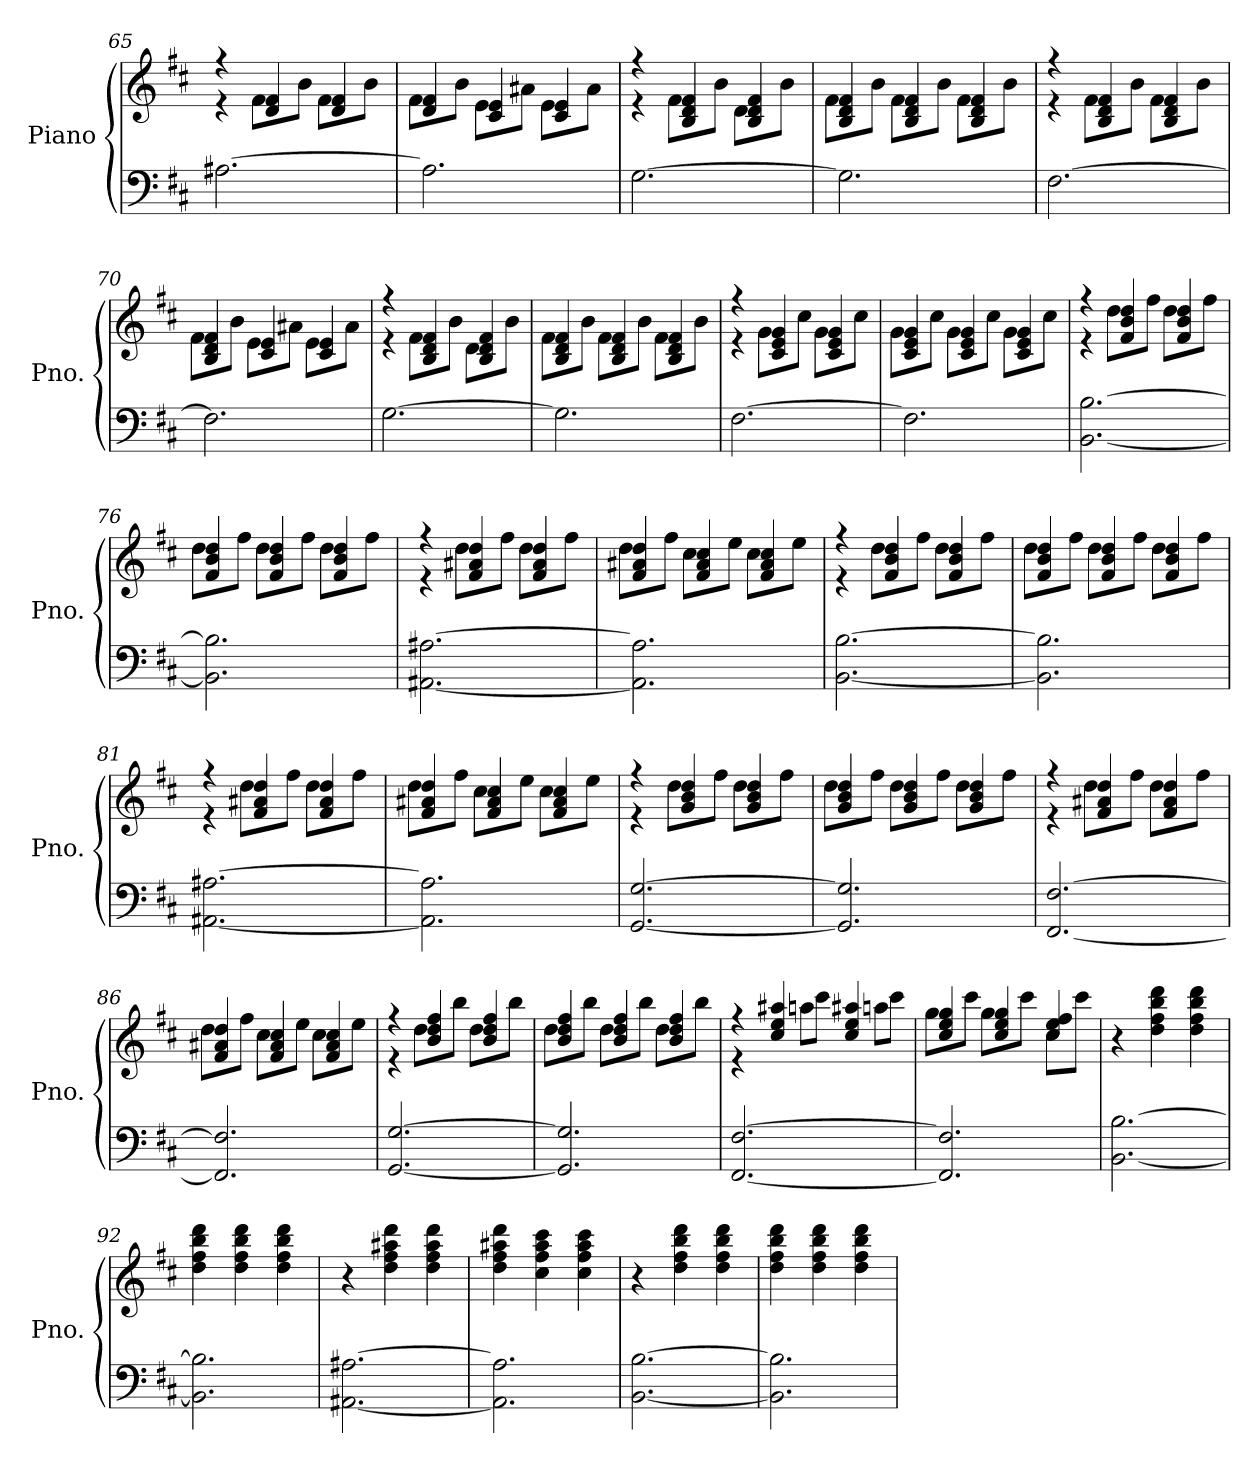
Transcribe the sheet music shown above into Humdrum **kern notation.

**kern	**kern
*part1	*part1
*staff2	*staff1
*I"Piano	*
*I'Pno.	*
*clefF4	*clefG2
*k[f#c#]	*k[f#c#]
*D:	*D:
=65	=65
*	*^
[2.A#X\	4r	4r
.	4d/ 4f#/	8f#\L
.	.	8b\J
.	4d/ 4f#/	8f#\L
.	.	8b\J
=66	=66	=66
2.A#\]	4d/ 4f#/	8f#\L
.	.	8b\J
.	4c#/ 4e/	8e\L
.	.	8a#X\J
.	4c#/ 4e/	8e\L
.	.	8a#\J
=67	=67	=67
[2.G\	4r	4r
.	4B/ 4d/ 4f#/	8f#\L
.	.	8b\J
.	4B/ 4d/ 4f#/	8d\L
.	.	8b\J
=68	=68	=68
2.G\]	4B/ 4d/ 4f#/	8f#\L
.	.	8b\J
.	4B/ 4d/ 4f#/	8f#\L
.	.	8b\J
.	4B/ 4d/ 4f#/	8f#\L
.	.	8b\J
=69	=69	=69
[2.F#\	4r	4r
.	4B/ 4d/ 4f#/	8f#\L
.	.	8b\J
.	4B/ 4d/ 4f#/	8f#\L
.	.	8b\J
!!LO:LB:g=z	!!
=70	=70	=70
2.F#\]	4B/ 4d/ 4f#/	8f#\L
.	.	8b\J
.	4c#/ 4e/	8e\L
.	.	8a#X\J
.	4c#/ 4e/	8e\L
.	.	8a#\J
=71	=71	=71
[2.G\	4r	4r
.	4B/ 4d/ 4f#/	8f#\L
.	.	8b\J
.	4B/ 4d/ 4f#/	8d\L
.	.	8b\J
=72	=72	=72
2.G\]	4B/ 4d/ 4f#/	8f#\L
.	.	8b\J
.	4B/ 4d/ 4f#/	8f#\L
.	.	8b\J
.	4B/ 4d/ 4f#/	8f#\L
.	.	8b\J
=73	=73	=73
[2.F#\	4r	4r
.	4c#/ 4e/ 4g/	8g\L
.	.	8cc#\J
.	4c#/ 4e/ 4g/	8g\L
.	.	8cc#\J
=74	=74	=74
2.F#\]	4c#/ 4e/ 4g/	8g\L
.	.	8cc#\J
.	4c#/ 4e/ 4g/	8g\L
.	.	8cc#\J
.	4c#/ 4e/ 4g/	8g\L
.	.	8cc#\J
=75	=75	=75
[2.BB\ [2.B\	4r	4r
.	4f#/ 4b/ 4dd/	8dd\L
.	.	8ff#\J
.	4f#/ 4b/ 4dd/	8dd\L
.	.	8ff#\J
!!LO:LB:g=z	!!
=76	=76	=76
2.BB\] 2.B\]	4f#/ 4b/ 4dd/	8dd\L
.	.	8ff#\J
.	4f#/ 4b/ 4dd/	8dd\L
.	.	8ff#\J
.	4f#/ 4b/ 4dd/	8dd\L
.	.	8ff#\J
=77	=77	=77
[2.AA#X\ [2.A#X\	4r	4r
.	4f#/ 4a#X/ 4dd/	8dd\L
.	.	8ff#\J
.	4f#/ 4a#/ 4dd/	8dd\L
.	.	8ff#\J
=78	=78	=78
2.AA#\] 2.A#\]	4f#/ 4a#X/ 4dd/	8dd\L
.	.	8ff#\J
.	4f#/ 4a#/ 4cc#/	8cc#\L
.	.	8ee\J
.	4f#/ 4a#/ 4cc#/	8cc#\L
.	.	8ee\J
=79	=79	=79
[2.BB\ [2.B\	4r	4r
.	4f#/ 4b/ 4dd/	8dd\L
.	.	8ff#\J
.	4f#/ 4b/ 4dd/	8dd\L
.	.	8ff#\J
=80	=80	=80
2.BB\] 2.B\]	4f#/ 4b/ 4dd/	8dd\L
.	.	8ff#\J
.	4f#/ 4b/ 4dd/	8dd\L
.	.	8ff#\J
.	4f#/ 4b/ 4dd/	8dd\L
.	.	8ff#\J
=81	=81	=81
[2.AA#X\ [2.A#X\	4r	4r
.	4f#/ 4a#X/ 4dd/	8dd\L
.	.	8ff#\J
.	4f#/ 4a#/ 4dd/	8dd\L
.	.	8ff#\J
!!LO:LB:g=z	!!
=82	=82	=82
2.AA#\] 2.A#\]	4f#/ 4a#X/ 4dd/	8dd\L
.	.	8ff#\J
.	4f#/ 4a#/ 4cc#/	8cc#\L
.	.	8ee\J
.	4f#/ 4a#/ 4cc#/	8cc#\L
.	.	8ee\J
=83	=83	=83
[2.GG/ [2.G/	4r	4r
.	4g/ 4b/ 4dd/	8dd\L
.	.	8ff#\J
.	4g/ 4b/ 4dd/	8dd\L
.	.	8ff#\J
=84	=84	=84
2.GG/] 2.G/]	4g/ 4b/ 4dd/	8dd\L
.	.	8ff#\J
.	4g/ 4b/ 4dd/	8dd\L
.	.	8ff#\J
.	4g/ 4b/ 4dd/	8dd\L
.	.	8ff#\J
=85	=85	=85
[2.FF#/ [2.F#/	4r	4r
.	4f#/ 4a#X/ 4dd/	8dd\L
.	.	8ff#\J
.	4f#/ 4a#/ 4dd/	8dd\L
.	.	8ff#\J
=86	=86	=86
2.FF#/] 2.F#/]	4f#/ 4a#X/ 4dd/	8dd\L
.	.	8ff#\J
.	4f#/ 4a#/ 4cc#/	8cc#\L
.	.	8ee\J
.	4f#/ 4a#/ 4cc#/	8cc#\L
.	.	8ee\J
=87	=87	=87
[2.GG/ [2.G/	4r	4r
.	4b/ 4dd/ 4ff#/	8dd\L
.	.	8bb\J
.	4b/ 4dd/ 4ff#/	8dd\L
.	.	8bb\J
!!LO:LB:g=z	!!
=88	=88	=88
2.GG/] 2.G/]	4b/ 4dd/ 4ff#/	8dd\L
.	.	8bb\J
.	4b/ 4dd/ 4ff#/	8dd\L
.	.	8bb\J
.	4b/ 4dd/ 4ff#/	8dd\L
.	.	8bb\J
=89	=89	=89
[2.FF#/ [2.F#/	4r	4r
.	4cc#/ 4ee/ 4aa#X/	8aa\L
.	.	8ccc#\J
.	4cc#/ 4ee/ 4aa#X/	8aa\L
.	.	8ccc#\J
=90	=90	=90
2.FF#/] 2.F#/]	4cc#/ 4ee/ 4gg/	8gg\L
.	.	8ccc#\J
.	4cc#/ 4ee/ 4gg/	8gg\L
.	.	8ccc#\J
.	4cc#/ 4ee/ 4ff#/	8cc#\L
.	.	8ccc#\J
*	*v	*v
=91	=91
[2.BB\ [2.B\	4r
.	4dd\ 4ff#\ 4bb\ 4ddd\
.	4dd\ 4ff#\ 4bb\ 4ddd\
=92	=92
2.BB\] 2.B\]	4dd\ 4ff#\ 4bb\ 4ddd\
.	4dd\ 4ff#\ 4bb\ 4ddd\
.	4dd\ 4ff#\ 4bb\ 4ddd\
=93	=93
[2.AA#X\ [2.A#X\	4r
.	4dd\ 4ff#\ 4aa#X\ 4ddd\
.	4dd\ 4ff#\ 4aa#\ 4ddd\
=94	=94
2.AA#\] 2.A#\]	4dd\ 4ff#\ 4aa#X\ 4ddd\
.	4cc#\ 4ff#\ 4aa#\ 4ccc#\
.	4cc#\ 4ff#\ 4aa#\ 4ccc#\
=95	=95
[2.BB\ [2.B\	4r
.	4dd\ 4ff#\ 4bb\ 4ddd\
.	4dd\ 4ff#\ 4bb\ 4ddd\
!!LO:PB:g=z
=96	=96
2.BB\] 2.B\]	4dd\ 4ff#\ 4bb\ 4ddd\
.	4dd\ 4ff#\ 4bb\ 4ddd\
.	4dd\ 4ff#\ 4bb\ 4ddd\
=	=
*-	*-
